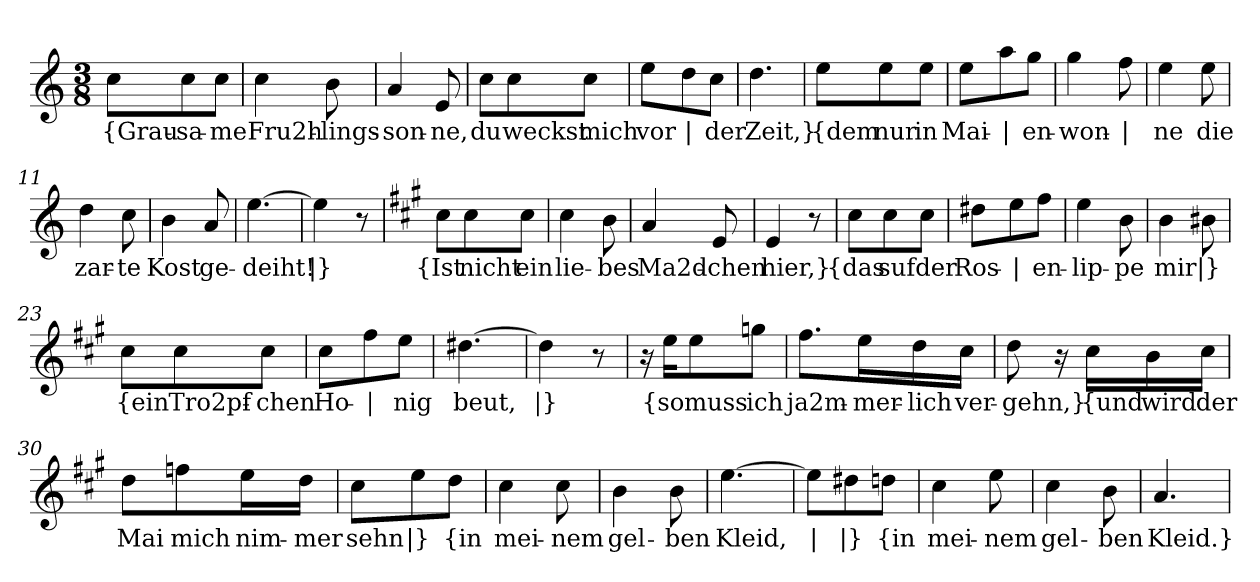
**kern	**text
*part1	*part1
*staff1	*staff1
*clefG2	*
*k[]	*
*M3/8	*
=1	=1
!	!LO:LY:b
8cc\L	{Grau-
!	!LO:LY:b
8cc\	-sa-
!	!LO:LY:b
8cc\J	-me
=2	=2
!	!LO:LY:b
4cc\	Fru2h-
!	!LO:LY:b
8b\	-lings-
=3	=3
!	!LO:LY:b
4a/	-son-
!	!LO:LY:b
8e/	-ne,
=4	=4
!	!LO:LY:b
8cc\L	du
!	!LO:LY:b
8cc\	weckst
!	!LO:LY:b
8cc\J	mich
=5	=5
!	!LO:LY:b
8ee\L	vor
!	!LO:LY:b
8dd\	|
!	!LO:LY:b
8cc\J	der
=6	=6
!	!LO:LY:b
4.dd\	Zeit,}
=7	=7
!	!LO:LY:b
8ee\L	{dem
!	!LO:LY:b
8ee\	nur
!	!LO:LY:b
8ee\J	in
=8	=8
!	!LO:LY:b
8ee\L	Mai-
!	!LO:LY:b
8aa\	|
!	!LO:LY:b
8gg\J	-en-
!!LO:LB:g=z
=9	=9
!	!LO:LY:b
4gg\	-won-
!	!LO:LY:b
8ff\	|
=10	=10
!	!LO:LY:b
4ee\	-ne
!	!LO:LY:b
8ee\	die
=11	=11
!	!LO:LY:b
4dd\	zar-
!	!LO:LY:b
8cc\	-te
=12	=12
!	!LO:LY:b
4b\	Kost
!	!LO:LY:b
8a/	ge-
=13	=13
!	!LO:LY:b
[4.ee\	-deiht!
=14	=14
!	!LO:LY:b
4ee\]	|}
8r	.
=15	=15
*k[f#c#g#]	*
!	!LO:LY:b
8cc#\L	{Ist
!	!LO:LY:b
8cc#\	nicht
!	!LO:LY:b
8cc#\J	ein
=16	=16
!	!LO:LY:b
4cc#\	lie-
!	!LO:LY:b
8b\	-bes
=17	=17
!	!LO:LY:b
4a/	Ma2d-
!	!LO:LY:b
8e/	-chen
=18	=18
!	!LO:LY:b
4e/	hier,}
8r	.
!!LO:LB:g=z
=19	=19
!	!LO:LY:b
8cc#\L	{das
!	!LO:LY:b
8cc#\	suf
!	!LO:LY:b
8cc#\J	der
=20	=20
!	!LO:LY:b
8dd#X\L	Ros-
!	!LO:LY:b
8ee\	|
!	!LO:LY:b
8ff#\J	-en-
=21	=21
!	!LO:LY:b
4ee\	-lip-
!	!LO:LY:b
8b\	-pe
=22	=22
!	!LO:LY:b
4b\	mir
!	!LO:LY:b
8b#X\	|}
=23	=23
!	!LO:LY:b
8cc#\L	{ein
!	!LO:LY:b
8cc#\	Tro2pf-
!	!LO:LY:b
8cc#\J	-chen
=24	=24
!	!LO:LY:b
8cc#\L	Ho-
!	!LO:LY:b
8ff#\	|
!	!LO:LY:b
8ee\J	-nig
=25	=25
!	!LO:LY:b
[4.dd#X\	beut,
=26	=26
!	!LO:LY:b
4dd#\]	|}
8r	.
=27	=27
16r	.
!	!LO:LY:b
16ee\KL	{so
!	!LO:LY:b
8ee\	muss
!	!LO:LY:b
8ggn\J	ich
!!LO:LB:g=z
=28	=28
!	!LO:LY:b
8.ff#\L	ja2m-
!	!LO:LY:b
16ee\L	-mer-
!	!LO:LY:b
16dd\	-lich
!	!LO:LY:b
16cc#\JJ	ver-
=29	=29
!	!LO:LY:b
8dd\	-gehn,}
16r	.
!	!LO:LY:b
16cc#\LL	{und
!	!LO:LY:b
16b\	wird
!	!LO:LY:b
16cc#\JJ	der
=30	=30
!	!LO:LY:b
8dd\L	Mai
!	!LO:LY:b
8ffn\	mich
!	!LO:LY:b
16ee\L	nim-
!	!LO:LY:b
16dd\JJ	-mer
=31	=31
!	!LO:LY:b
8cc#\L	sehn
!	!LO:LY:b
8ee\	|}
!	!LO:LY:b
8dd\J	{in
=32	=32
!	!LO:LY:b
4cc#\	mei-
!	!LO:LY:b
8cc#\	-nem
=33	=33
!	!LO:LY:b
4b\	gel-
!	!LO:LY:b
8b\	-ben
!!LO:LB:g=z
=34	=34
!	!LO:LY:b
[4.ee\	Kleid,
=35	=35
!	!LO:LY:b
8ee\L]	|
!	!LO:LY:b
8dd#X\	|}
!	!LO:LY:b
8ddn\J	{in
=36	=36
!	!LO:LY:b
4cc#\	mei-
!	!LO:LY:b
8ee\	-nem
=37	=37
!	!LO:LY:b
4cc#\	gel-
!	!LO:LY:b
8b\	-ben
=38	=38
!	!LO:LY:b
4.a/	Kleid.}
=	=
*-	*-
